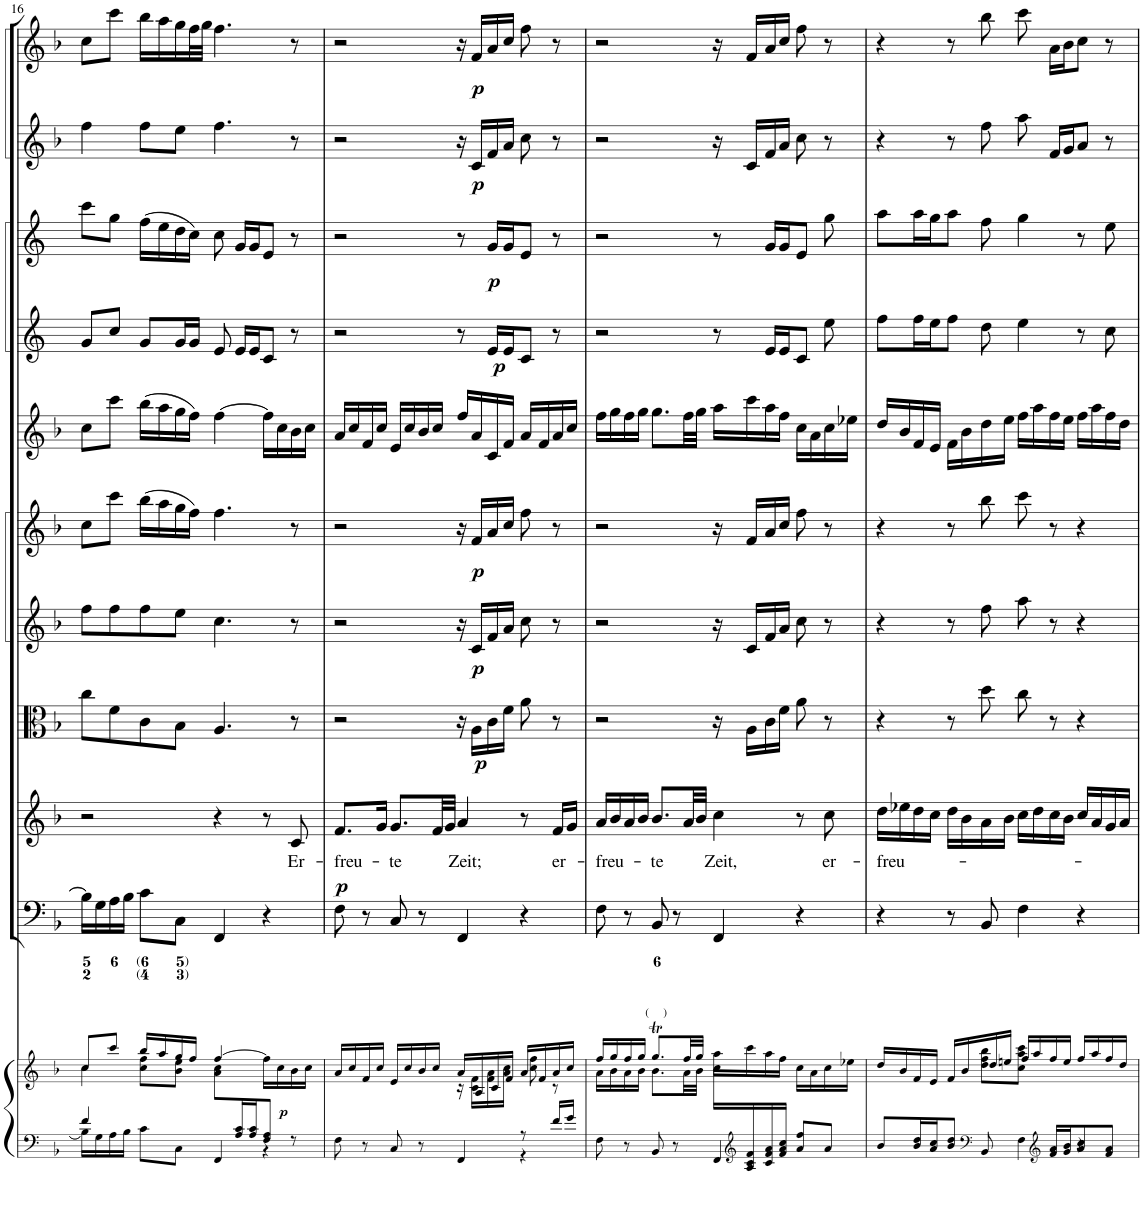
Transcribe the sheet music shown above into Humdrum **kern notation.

**kern	**kern	**dynam	**kern	**dynam	**kern	**text	**kern	**dynam	**kern	**dynam	**kern	**dynam	**kern	**kern	**dynam	**kern	**dynam	**kern	**dynam	**kern	**dynam
*part11	*part11	*part11	*part10	*part10	*part9	*part9	*part8	*part8	*part7	*part7	*part6	*part6	*part5	*part4	*part4	*part3	*part3	*part2	*part2	*part1	*part1
*staff12	*staff11	*staff11/12	*staff10	*staff10	*staff9	*staff9	*staff8	*staff8	*staff7	*staff7	*staff6	*staff6	*staff5	*staff4	*staff4	*staff3	*staff3	*staff2	*staff2	*staff1	*staff1
*I"Piano reduction	*	*	*I"Continuo	*	*I"Alto	*	*I"Viola	*	*I"Violino II	*	*I"Violino I	*	*I"Violino Solo	*I"Corno II	*	*I"Corno I	*	*I"Oboe II	*	*I"Oboe I	*
*I'Pno	*	*	*	*	*	*	*	*	*	*	*	*	*I'Vln	*	*	*	*	*I'Ob	*	*I'Ob	*
!!LO:PB:g=z
*clefF4	*clefG2	*	*clefF4	*	*clefG2	*	*clefC3	*	*clefG2	*	*clefG2	*	*clefG2	*clefG2	*	*clefG2	*	*clefG2	*	*clefG2	*
*	*	*	*	*	*	*	*	*	*	*	*	*	*	*Trd4c7	*	*Trd4c7	*	*	*	*	*
*k[b-]	*k[b-]	*	*k[b-]	*	*k[b-]	*	*k[b-]	*	*k[b-]	*	*k[b-]	*	*k[b-]	*k[]	*	*k[]	*	*k[b-]	*	*k[b-]	*
*M4/4	*M4/4	*	*M4/4	*	*M4/4	*	*M4/4	*	*M4/4	*	*M4/4	*	*M4/4	*M4/4	*	*M4/4	*	*M4/4	*	*M4/4	*
*met(c)	*met(c)	*	*met(c)	*	*met(c)	*	*met(c)	*	*met(c)	*	*met(c)	*	*met(c)	*met(c)	*	*met(c)	*	*met(c)	*	*met(c)	*
=16	=16	=16	=16	=16	=16	=16	=16	=16	=16	=16	=16	=16	=16	=16	=16	=16	=16	=16	=16	=16	=16
*^	*^	*	*	*	*	*	*	*	*	*	*	*	*	*	*	*	*	*	*	*	*
*	*^	*	*	*	*	*	*	*	*	*	*	*	*	*	*	*	*	*	*	*	*	*	*
8ryy	4f/	16B-\LL]	8cc/L	4cc\	.	16B-\LL]	.	2r	.	8cc\L	.	8ff\L	.	8cc\L	.	8cc\L	8g/L	.	8ccc\L	.	4ff\	.	8cc\L	.
.	.	16G\	.	.	.	16G\	.	.	.	.	.	.	.	.	.	.	.	.	.	.	.	.	.	.
.	.	16A\	8ccc/J	.	.	16A\	.	.	.	8f\	.	8ff\	.	8ccc\J	.	8ccc\J	8cc/J	.	8gg\J	.	.	.	8ccc\J	.
.	.	16B-\JJ	.	.	.	16B-\JJ	.	.	.	.	.	.	.	.	.	.	.	.	.	.	.	.	.	.
.	4ryy	8c\L	16bb-/LL	8cc\ 8ff\L	.	8c\L	.	.	.	8c\	.	8ff\	.	(16bb-\LL	.	(16bb-\LL	8g/L	.	(16ff\LL	.	8ff\L	.	16bb-\LL	.
.	.	.	16aa/	.	.	.	.	.	.	.	.	.	.	16aa\	.	16aa\	.	.	16ee\	.	.	.	16aa\	.
.	.	8C\J	16gg/	8b-\ 8ee\J	.	8C\J	.	.	.	8B-\J	.	8ee\J	.	16gg\	.	16gg\	16g/L	.	16dd\	.	8ee\J	.	16gg\	.
.	.	.	16ff/JJ	.	.	.	.	.	.	.	.	.	.	16ff\JJ)	.	16ff\JJ)	16g/JJ	.	16cc\JJ)	.	.	.	32ff\L	.
.	.	.	.	.	.	.	.	.	.	.	.	.	.	.	.	.	.	.	.	.	.	.	32gg\JJJ	.
.	4FF/	4ryy	[4ff/	8a\ 8cc\L	.	4FF/	.	4r	.	4.A/	.	4.cc\	.	4.ff\	.	[4ff\	8e/	.	8cc\	.	4.ff\	.	4.ff\	.
16A/ 16c/L	.	.	.	4ryy	.	.	.	.	.	.	.	.	.	.	.	.	16e/LL	.	16g/LL	.	.	.	.	.
16A/ 16c/J	.	.	.	.	.	.	.	.	.	.	.	.	.	.	.	.	16e/J	.	16g/J	.	.	.	.	.
8F/ 8A/J	8ryy	4r	16ff\LL]	.	.	4r	.	8r	.	.	.	.	.	.	.	16ff\LL]	8c/J	.	8e/J	.	.	.	.	.
!	!	!	!	!	!LO:DY:b	!	!	!	!	!	!	!	!	!	!	!	!	!	!	!	!	!	!	!
.	.	.	16cc\	.	p	.	.	.	.	.	.	.	.	.	.	16cc\	.	.	.	.	.	.	.	.
!	!	!	!	!	!	!	!	!	!LO:LY:b	!	!	!	!	!	!	!	!	!	!	!	!	!	!	!
8ryy	8r	.	16b-\	8ryy	.	.	.	8c/	Er-	8r	.	8r	.	8r	.	16b-\	8r	.	8r	.	8r	.	8r	.
.	.	.	16cc\JJ	.	.	.	.	.	.	.	.	.	.	.	.	16cc\JJ	.	.	.	.	.	.	.	.
*	*v	*v	*	*	*	*	*	*	*	*	*	*	*	*	*	*	*	*	*	*	*	*	*	*
=17	=17	=17	=17	=17	=17	=17	=17	=17	=17	=17	=17	=17	=17	=17	=17	=17	=17	=17	=17	=17	=17	=17	=17
!	!	!	!	!	!	!LO:DY:a	!	!LO:LY:b	!	!	!	!	!	!	!	!	!	!	!	!	!	!	!
8F\	8ryy	16a/LL	2ryy	.	8F\	p	8.f/L	-freu-	2r	.	2r	.	2r	.	16a/LL	2r	.	2r	.	2r	.	2r	.
.	.	16cc/	.	.	.	.	.	.	.	.	.	.	.	.	16cc/	.	.	.	.	.	.	.	.
8r	8ryy	16f/	.	.	8r	.	.	.	.	.	.	.	.	.	16f/	.	.	.	.	.	.	.	.
.	.	16cc/JJ	.	.	.	.	16g/Jk	.	.	.	.	.	.	.	16cc/JJ	.	.	.	.	.	.	.	.
!	!	!	!	!	!	!	!	!LO:LY:b	!	!	!	!	!	!	!	!	!	!	!	!	!	!	!
8C/	8ryy	16e/LL	.	.	8C/	.	8.g/L	-te	.	.	.	.	.	.	16e/LL	.	.	.	.	.	.	.	.
.	.	16cc/	.	.	.	.	.	.	.	.	.	.	.	.	16cc/	.	.	.	.	.	.	.	.
8r	8ryy	16b-/	.	.	8r	.	.	.	.	.	.	.	.	.	16b-/	.	.	.	.	.	.	.	.
.	.	16cc/JJ	.	.	.	.	32f/LL	.	.	.	.	.	.	.	16cc/JJ	.	.	.	.	.	.	.	.
.	.	.	.	.	.	.	32g/JJJ	.	.	.	.	.	.	.	.	.	.	.	.	.	.	.	.
!	!	!	!	!	!	!	!	!LO:LY:b	!	!	!	!	!	!	!	!	!	!	!	!	!	!	!
4FF/	4ryy	16a/LL	16r	.	4FF/	.	4a/	Zeit;	16r	.	16r	.	16r	.	16ff/LL	8r	.	8r	.	16r	.	16r	.
!	!	!	!	!	!	!	!	!	!	!LO:DY:b	!	!LO:DY:b	!	!LO:DY:b	!	!	!	!	!	!	!LO:DY:b	!	!LO:DY:b
.	.	16A/	16c\ 16f\LL	.	.	.	.	.	16A\LL	p	16c/LL	p	16f/LL	p	16a/	.	.	.	.	16c/LL	p	16f/LL	p
!	!	!	!	!	!	!	!	!	!	!	!	!	!	!	!	!	!LO:DY:b	!	!LO:DY:b	!	!	!	!
.	.	16c/	16f\ 16a\	.	.	.	.	.	16c\	.	16f/	.	16a/	.	16c/	16e/LL	p	16g/LL	p	16f/	.	16a/	.
.	.	16f/JJ	16a\ 16cc\JJ	.	.	.	.	.	16f\JJ	.	16a/JJ	.	16cc/JJ	.	16f/JJ	16e/J	.	16g/J	.	16a/JJ	.	16cc/JJ	.
8r	4r	16a/LL	8cc\ 8ff\	.	4r	.	8r	.	8a\	.	8cc\	.	8ff\	.	16a/LL	8c/J	.	8e/J	.	8cc\	.	8ff\	.
.	.	16f/	.	.	.	.	.	.	.	.	.	.	.	.	16f/	.	.	.	.	.	.	.	.
!	!	!	!	!	!	!	!	!LO:LY:b	!	!	!	!	!	!	!	!	!	!	!	!	!	!	!
16f/LL	.	16a/	8r	.	.	.	16f/LL	er-	8r	.	8r	.	8r	.	16a/	8r	.	8r	.	8r	.	8r	.
16g/JJ	.	16cc/JJ	.	.	.	.	16g/JJ	.	.	.	.	.	.	.	16cc/JJ	.	.	.	.	.	.	.	.
=18	=18	=18	=18	=18	=18	=18	=18	=18	=18	=18	=18	=18	=18	=18	=18	=18	=18	=18	=18	=18	=18	=18	=18
*	*	*	*^	*	*	*	*	*	*	*	*	*	*	*	*	*	*	*	*	*	*	*	*
!	!	!	!	!	!	!	!	!	!LO:LY:b	!	!	!	!	!	!	!	!	!	!	!	!	!	!	!
8ryy	8F\	16ff/LL	16a\LL	2ryy	.	8F\	.	16a/LL	-freu-	2r	.	2r	.	2r	.	16ff\LL	2r	.	2r	.	2r	.	2r	.
.	.	16gg/	16b-\	.	.	.	.	16b-/	.	.	.	.	.	.	.	16gg\	.	.	.	.	.	.	.	.
8r	8ryy	16ff/	16a\	.	.	8r	.	16a/	.	.	.	.	.	.	.	16ff\	.	.	.	.	.	.	.	.
.	.	16gg/JJ	16b-\JJ	.	.	.	.	16b-/JJ	.	.	.	.	.	.	.	16gg\JJ	.	.	.	.	.	.	.	.
!	!	!LO:TX:a:t=(     )	!	!	!	!	!	!	!	!	!	!	!	!	!	!	!	!	!	!	!	!	!	!
!	!	!	!	!	!	!	!	!	!LO:LY:b	!	!	!	!	!	!	!	!	!	!	!	!	!	!	!
8BB-/	8ryy	8.ggT/L	8.b-\L	.	.	8BB-/	.	8.b-/L	-te	.	.	.	.	.	.	8.gg\L	.	.	.	.	.	.	.	.
8r	8ryy	.	.	.	.	8r	.	.	.	.	.	.	.	.	.	.	.	.	.	.	.	.	.	.
.	.	32ff/LL	32a\LL	.	.	.	.	32a/LL	.	.	.	.	.	.	.	32ff\LL	.	.	.	.	.	.	.	.
.	.	32gg/JJJ	32b-\JJJ	.	.	.	.	32b-/JJJ	.	.	.	.	.	.	.	32gg\JJJ	.	.	.	.	.	.	.	.
!	!	!	!	!	!	!	!	!	!LO:LY:b	!	!	!	!	!	!	!	!	!	!	!	!	!	!	!
16ryy	4FF/	16aa\LL	2ryy	16cc\LL	.	4FF/	.	4cc\	Zeit,	16r	.	16r	.	16r	.	16aa\LL	8r	.	8r	.	16r	.	16r	.
*clefG2	*	*	*	*	*	*	*	*	*	*	*	*	*	*	*	*	*	*	*	*	*	*	*	*
16A/ 16c/ 16f/	.	16ccc\	.	4..ryy	.	.	.	.	.	16A\LL	.	16c/LL	.	16f/LL	.	16ccc\	.	.	.	.	16c/LL	.	16f/LL	.
16c/ 16f/ 16a/	.	16aa\	.	.	.	.	.	.	.	16c\	.	16f/	.	16a/	.	16aa\	16e/LL	.	16g/LL	.	16f/	.	16a/	.
16f/ 16a/ 16cc/JJ	.	16ff\JJ	.	.	.	.	.	.	.	16f\JJ	.	16a/JJ	.	16cc/JJ	.	16ff\JJ	16e/J	.	16g/J	.	16a/JJ	.	16cc/JJ	.
8a/ 8ff/L	4ryy	16cc\LL	.	.	.	4r	.	8r	.	8a\	.	8cc\	.	8ff\	.	16cc\LL	8c/J	.	8e/J	.	8cc\	.	8ff\	.
.	.	16a\	.	.	.	.	.	.	.	.	.	.	.	.	.	16a\	.	.	.	.	.	.	.	.
!	!	!	!	!	!	!	!	!	!LO:LY:b	!	!	!	!	!	!	!	!	!	!	!	!	!	!	!
8a/J	.	16cc\	.	.	.	.	.	8cc\	er-	8r	.	8r	.	8r	.	16cc\	8ee\	.	8gg\	.	8r	.	8r	.
.	.	16ee-X\JJ	.	.	.	.	.	.	.	.	.	.	.	.	.	16ee-X\JJ	.	.	.	.	.	.	.	.
*	*	*	*v	*v	*	*	*	*	*	*	*	*	*	*	*	*	*	*	*	*	*	*	*	*
=19	=19	=19	=19	=19	=19	=19	=19	=19	=19	=19	=19	=19	=19	=19	=19	=19	=19	=19	=19	=19	=19	=19	=19
!	!	!	!	!	!	!	!	!LO:LY:b	!	!	!	!	!	!	!	!	!	!	!	!	!	!	!
8ryy	8b-/L	16dd/LL	4ryy	.	4r	.	16dd\LL	-freu-	4r	.	4r	.	4r	.	16dd/LL	8ff\L	.	8aa\L	.	4r	.	4r	.
.	.	16b-/	.	.	.	.	16ee-X\	.	.	.	.	.	.	.	16b-/	.	.	.	.	.	.	.	.
.	16b-/ 16dd/L	16f/	.	.	.	.	16dd\	.	.	.	.	.	.	.	16f/	16ff\L	.	16aa\L	.	.	.	.	.
.	16a/ 16cc/J	16e/JJ	.	.	.	.	16cc\JJ	.	.	.	.	.	.	.	16e/JJ	16ee\J	.	16gg\J	.	.	.	.	.
.	8b-/ 8dd/J	16f/LL	8ryy	.	8r	.	16dd\LL	.	8r	.	8r	.	8r	.	16f\LL	8ff\J	.	8aa\J	.	8r	.	8r	.
.	.	16b-/	.	.	.	.	16b-\	.	.	.	.	.	.	.	16b-\	.	.	.	.	.	.	.	.
*clefF4	*	*	*	*	*	*	*	*	*	*	*	*	*	*	*	*	*	*	*	*	*	*	*
.	8BB-/	16dd/	8dd\ 8ff\ 8bb-\L	.	8BB-/	.	16a\	.	8dd\	.	8ff\	.	8bb-\	.	16dd\	8dd\	.	8ff\	.	8ff\	.	8bb-\	.
.	.	16een/JJ	.	.	.	.	16b-\JJ	.	.	.	.	.	.	.	16ee\JJ	.	.	.	.	.	.	.	.
.	4F\	16ff/LL	8cc\ 8aa\ 8ccc\J	.	4F\	.	16cc\LL	.	8cc\	.	8aa\	.	8ccc\	.	16ff\LL	4ee\	.	4gg\	.	8aa\	.	8ccc\	.
.	.	16aa/	.	.	.	.	16dd\	.	.	.	.	.	.	.	16aa\	.	.	.	.	.	.	.	.
*clefG2	*	*	*	*	*	*	*	*	*	*	*	*	*	*	*	*	*	*	*	*	*	*	*
16f/ 16a/LL	.	16ff/	4.ryy	.	.	.	16cc\	.	8r	.	8r	.	8r	.	16ff\	.	.	.	.	16f/LL	.	16a\LL	.
16g/ 16b-/J	.	16ee/JJ	.	.	.	.	16b-\JJ	.	.	.	.	.	.	.	16ee\JJ	.	.	.	.	16g/J	.	16b-\J	.
8a/ 8cc/	4r	16ff/LL	.	.	4r	.	16cc/LL	.	4r	.	4r	.	4r	.	16ff\LL	8r	.	8r	.	8a/J	.	8cc\J	.
.	.	16aa/	.	.	.	.	16a/	.	.	.	.	.	.	.	16aa\	.	.	.	.	.	.	.	.
8f/ 8a/J	.	16ff/	.	.	.	.	16g/	.	.	.	.	.	.	.	16ff\	8cc\	.	8ee\	.	8r	.	8r	.
.	.	16dd/JJ	.	.	.	.	16a/JJ	.	.	.	.	.	.	.	16dd\JJ	.	.	.	.	.	.	.	.
*v	*v	*	*	*	*	*	*	*	*	*	*	*	*	*	*	*	*	*	*	*	*	*	*
*	*v	*v	*	*	*	*	*	*	*	*	*	*	*	*	*	*	*	*	*	*	*	*
=	=	=	=	=	=	=	=	=	=	=	=	=	=	=	=	=	=	=	=	=	=
*-	*-	*-	*-	*-	*-	*-	*-	*-	*-	*-	*-	*-	*-	*-	*-	*-	*-	*-	*-	*-	*-
